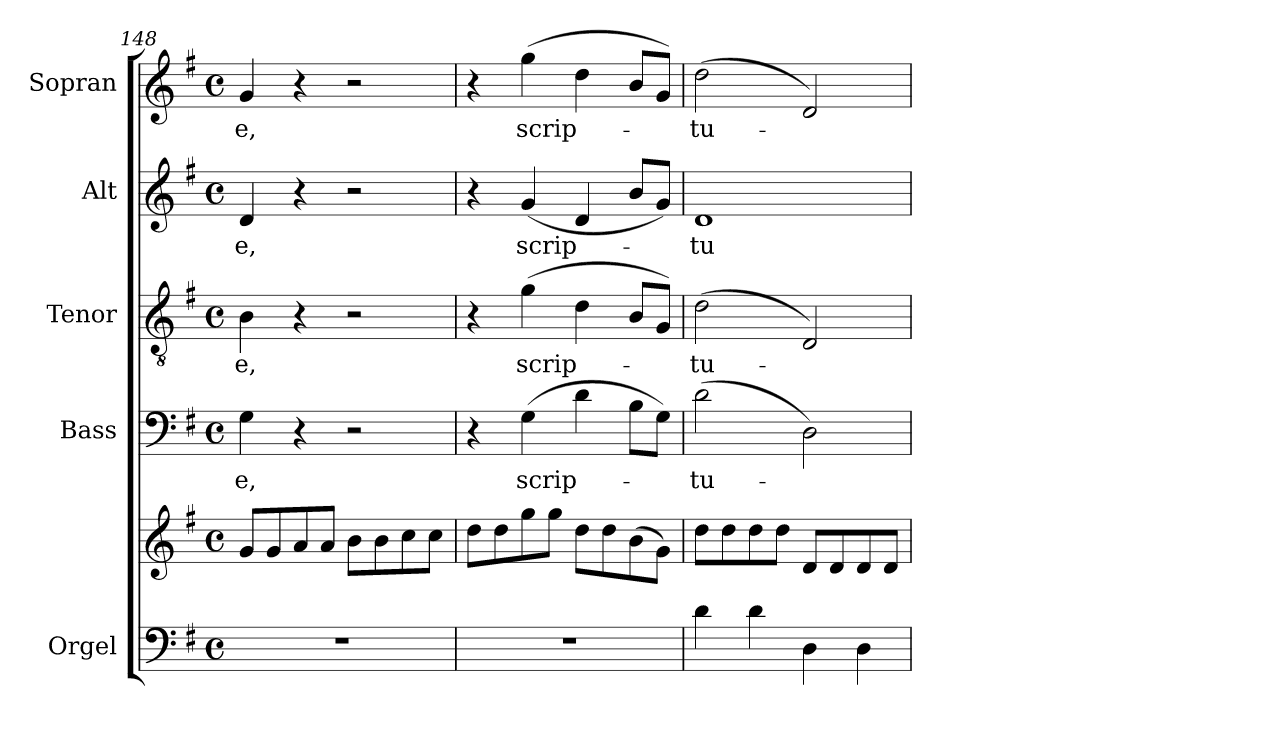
**kern	**kern	**kern	**text	**kern	**text	**kern	**text	**kern	**text
*part5	*part5	*part4	*part4	*part3	*part3	*part2	*part2	*part1	*part1
*staff6	*staff5	*staff4	*staff4	*staff3	*staff3	*staff2	*staff2	*staff1	*staff1
*I"Orgel	*	*I"Bass	*	*I"Tenor	*	*I"Alt	*	*I"Sopran	*
*I'Org.	*	*I'B.	*	*I'T.	*	*I'A.	*	*I'S.	*
*clefF4	*clefG2	*clefF4	*	*clefGv2	*	*clefG2	*	*clefG2	*
*k[f#]	*k[f#]	*k[f#]	*	*k[f#]	*	*k[f#]	*	*k[f#]	*
*G:	*G:	*G:	*	*G:	*	*G:	*	*G:	*
*M4/4	*M4/4	*M4/4	*	*M4/4	*	*M4/4	*	*M4/4	*
*met(c)	*met(c)	*met(c)	*	*met(c)	*	*met(c)	*	*met(c)	*
=148	=148	=148	=148	=148	=148	=148	=148	=148	=148
!	!	!	!LO:LY:b	!	!LO:LY:b	!	!LO:LY:b	!	!LO:LY:b
1r	8g/L	4G\	-e,	4B\	-e,	4d/	-e,	4g/	-e,
.	8g/	.	.	.	.	.	.	.	.
.	8a/	4r	.	4r	.	4r	.	4r	.
.	8a/J	.	.	.	.	.	.	.	.
.	8b\L	2r	.	2r	.	2r	.	2r	.
.	8b\	.	.	.	.	.	.	.	.
.	8cc\	.	.	.	.	.	.	.	.
.	8cc\J	.	.	.	.	.	.	.	.
=149	=149	=149	=149	=149	=149	=149	=149	=149	=149
1r	8dd\L	4r	.	4r	.	4r	.	4r	.
.	8dd\	.	.	.	.	.	.	.	.
!	!	!	!LO:LY:b	!	!LO:LY:b	!	!LO:LY:b	!	!LO:LY:b
.	8gg\	(>4G\	scrip-	(>4g\	scrip-	(4g/	scrip-	(>4gg\	scrip-
.	8gg\J	.	.	.	.	.	.	.	.
.	8dd\L	4d\	.	4d\	.	4d/	.	4dd\	.
.	8dd\	.	.	.	.	.	.	.	.
.	(>8b\	8B\L	.	8B/L	.	8b/L	.	8b/L	.
.	8g\J)	8G\J)	.	8G/J)	.	8g/J)	.	8g/J)	.
=150	=150	=150	=150	=150	=150	=150	=150	=150	=150
!	!	!	!LO:LY:b	!	!LO:LY:b	!	!LO:LY:b	!	!LO:LY:b
4d\	8dd\L	(>2d\	-tu-	(>2d\	-tu-	1d	-tu-	(>2dd\	-tu-
.	8dd\	.	.	.	.	.	.	.	.
4d\	8dd\	.	.	.	.	.	.	.	.
.	8dd\J	.	.	.	.	.	.	.	.
4D\	8d/L	2D\)	.	2D/)	.	.	.	2d/)	.
.	8d/	.	.	.	.	.	.	.	.
4D\	8d/	.	.	.	.	.	.	.	.
.	8d/J	.	.	.	.	.	.	.	.
=	=	=	=	=	=	=	=	=	=
*-	*-	*-	*-	*-	*-	*-	*-	*-	*-
